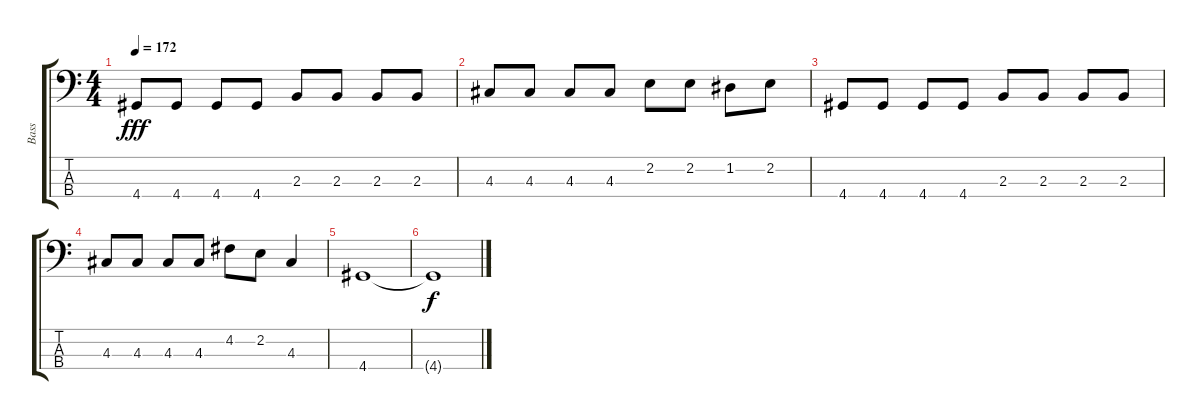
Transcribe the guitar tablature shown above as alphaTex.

\track ("Bass" "Bass") {instrument electricbassfinger}
\staff {score tabs}
\tuning (G2 D2 A1 E1) {hide}
\ts (4 4)
\tempo 172
\clef f4
\ks c
4.4.8{dy fff} 4.4.8 4.4.8 4.4.8 2.3.8 2.3.8 2.3.8 2.3.8 |
4.3.8 4.3.8 4.3.8 4.3.8 2.2.8 2.2.8 1.2.8 2.2.8 |
4.4.8 4.4.8 4.4.8 4.4.8 2.3.8 2.3.8 2.3.8 2.3.8 |
4.3.8 4.3.8 4.3.8 4.3.8 4.2.8 2.2.8 4.3.4 |
4.4.1 |
4.4{t}.1{dy f}
